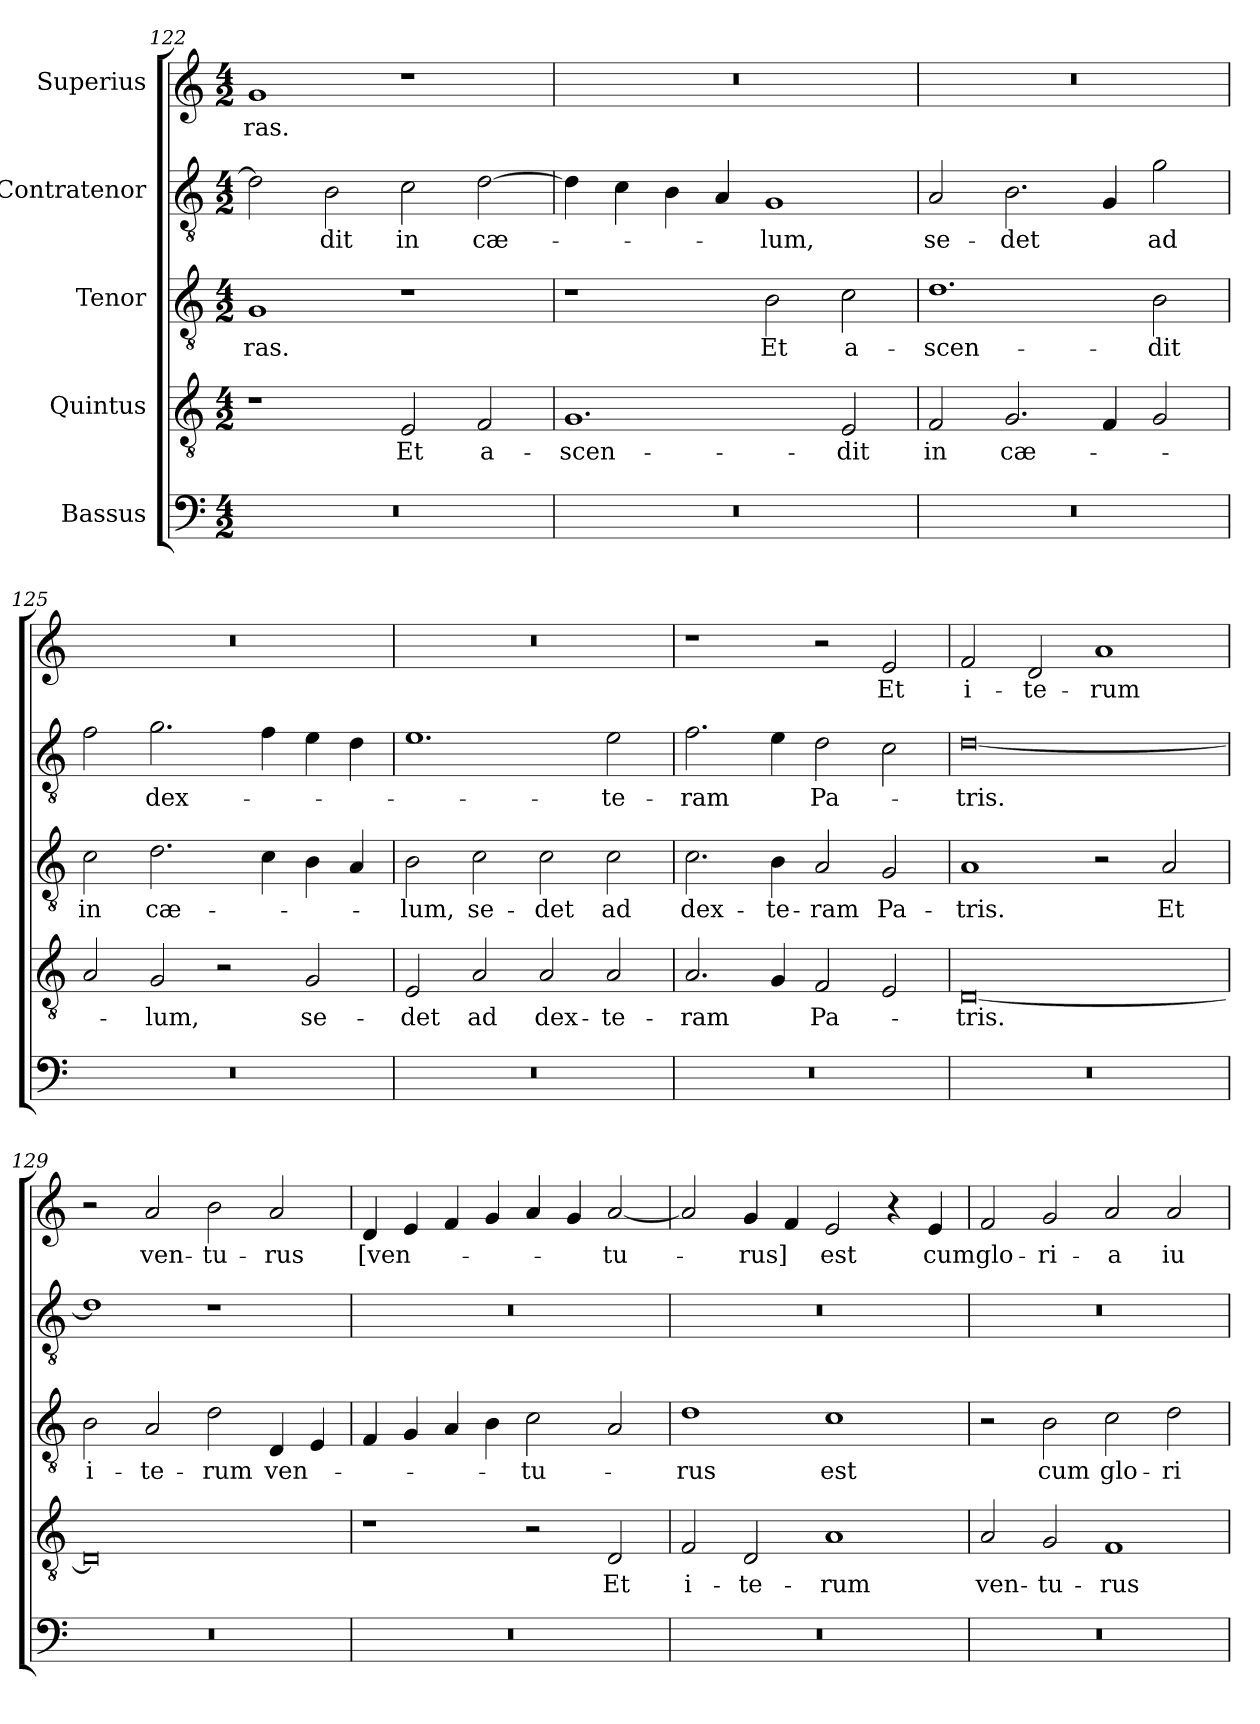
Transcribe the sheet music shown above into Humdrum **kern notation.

**kern	**kern	**text	**kern	**text	**kern	**text	**kern	**text
*part5	*part4	*part4	*part3	*part3	*part2	*part2	*part1	*part1
*staff5	*staff4	*staff4	*staff3	*staff3	*staff2	*staff2	*staff1	*staff1
*I"Bassus	*I"Quintus	*	*I"Tenor	*	*I"Contratenor	*	*I"Superius	*
*clefF4	*clefGv2	*	*clefGv2	*	*clefGv2	*	*clefG2	*
*k[]	*k[]	*	*k[]	*	*k[]	*	*k[]	*
*M4/2	*M4/2	*	*M4/2	*	*M4/2	*	*M4/2	*
=122	=122	=122	=122	=122	=122	=122	=122	=122
0r	1r	.	1G/	-ras.	2d\]	.	1g/	-ras.
.	.	.	.	.	2B\	-dit	.	.
.	2E/	Et	1r	.	2c\	in	1r	.
.	2F/	a-	.	.	[2d\	cæ-	.	.
=123	=123	=123	=123	=123	=123	=123	=123	=123
0r	1.G/	-scen-	1r	.	4d\]	.	0r	.
.	.	.	.	.	4c\	.	.	.
.	.	.	.	.	4B\	.	.	.
.	.	.	.	.	4A/	.	.	.
.	.	.	2B\	Et	1G\	-lum,	.	.
.	2E/	-dit	2c\	a-	.	.	.	.
=124	=124	=124	=124	=124	=124	=124	=124	=124
0r	2F/	in	1.d/	-scen-	2A/	se-	0r	.
.	2.G/	cæ-	.	.	2.B\	-det	.	.
.	4F/	.	.	.	4G/	.	.	.
.	2G/	.	2B\	-dit	2g\	ad	.	.
=125	=125	=125	=125	=125	=125	=125	=125	=125
0r	2A/	.	2c\	in	2f\	.	0r	.
.	2G/	-lum,	2.d\	cæ-	2.g\	dex-	.	.
.	2r	.	.	.	.	.	.	.
.	.	.	4c\	.	4f\	.	.	.
.	2G/	se-	4B\	.	4e\	.	.	.
.	.	.	4A/	.	4d\	.	.	.
=126	=126	=126	=126	=126	=126	=126	=126	=126
0r	2E/	-det	2B\	-lum,	1.e/	.	0r	.
.	2A/	ad	2c\	se-	.	.	.	.
.	2A/	dex-	2c\	-det	.	.	.	.
.	2A/	-te-	2c\	ad	2e\	-te-	.	.
=127	=127	=127	=127	=127	=127	=127	=127	=127
0r	2.A/	-ram	2.c\	dex-	2.f\	-ram	1r	.
.	4G/	.	4B\	-te-	4e\	.	.	.
.	2F/	Pa-	2A/	-ram	2d\	Pa-	2r	.
.	2E/	.	2G/	Pa-	2c\	.	2e/	Et
=128	=128	=128	=128	=128	=128	=128	=128	=128
0r	[0D/	-tris.	1A/	-tris.	[0d/	-tris.	2f/	i-
.	.	.	.	.	.	.	2d/	-te-
.	.	.	2r	.	.	.	1a/	-rum
.	.	.	2A/	Et	.	.	.	.
=129	=129	=129	=129	=129	=129	=129	=129	=129
0r	0D/]	.	2B\	i-	1d/]	.	2r	.
.	.	.	2A/	-te-	.	.	2a/	ven-
.	.	.	2d\	-rum	1r	.	2b\	-tu-
.	.	.	4D/	ven-	.	.	2a/	-rus
.	.	.	4E/	.	.	.	.	.
=130	=130	=130	=130	=130	=130	=130	=130	=130
0r	1r	.	4F/	.	0r	.	4d/	[ven-
.	.	.	4G/	.	.	.	4e/	.
.	.	.	4A/	.	.	.	4f/	.
.	.	.	4B\	.	.	.	4g/	.
.	2r	.	2c\	-tu-	.	.	4a/	.
.	.	.	.	.	.	.	4g/	.
.	2D/	Et	2A/	.	.	.	[2a/	-tu-
=131	=131	=131	=131	=131	=131	=131	=131	=131
0r	2F/	i-	1d\	-rus	0r	.	2a/]	.
.	2D/	-te-	.	.	.	.	4g/	-rus]
.	.	.	.	.	.	.	4f/	.
.	1A/	-rum	1c\	est	.	.	2e/	est
.	.	.	.	.	.	.	4r	.
.	.	.	.	.	.	.	4e/	cum
=132	=132	=132	=132	=132	=132	=132	=132	=132
0r	2A/	ven-	2r	.	0r	.	2f/	glo-
.	2G/	-tu-	2B\	cum	.	.	2g/	-ri-
.	1F/	-rus	2c\	glo-	.	.	2a/	-a
.	.	.	2d\	-ri-	.	.	2a/	iu-
=	=	=	=	=	=	=	=	=
*-	*-	*-	*-	*-	*-	*-	*-	*-
